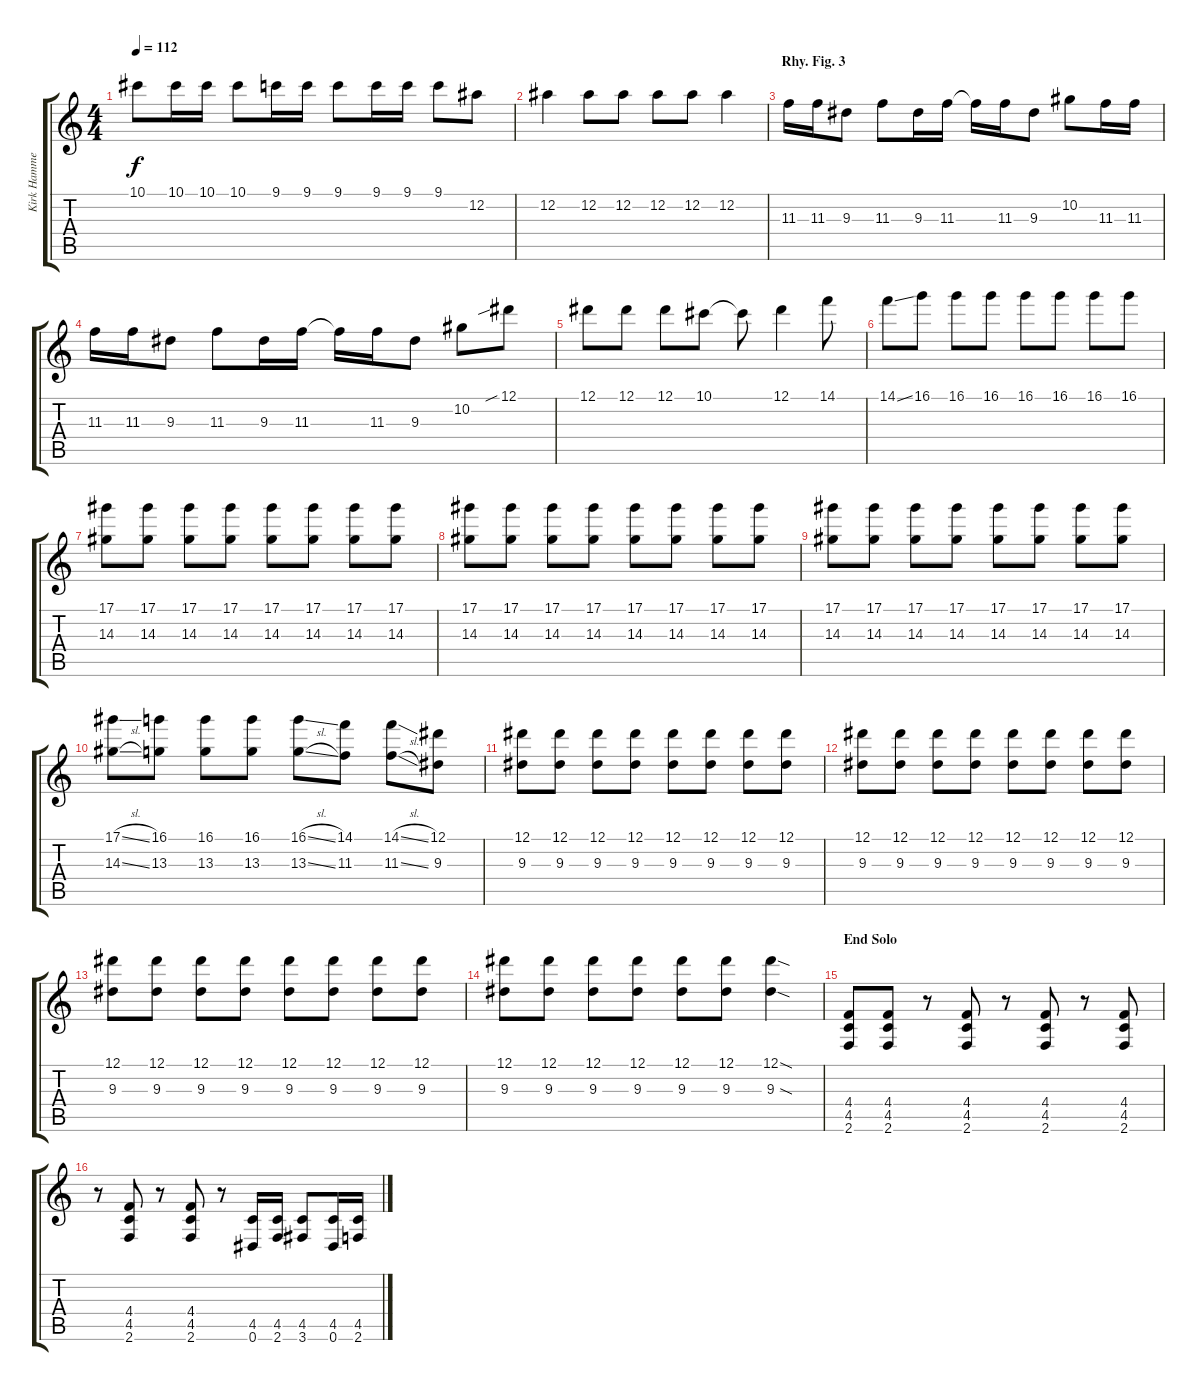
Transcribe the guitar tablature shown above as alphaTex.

\track ("Kirk Hammett (Guitar)" "Kirk Hamme") {instrument electricguitarclean}
\staff {score tabs}
\tuning (Eb4 Bb3 Gb3 Db3 Ab2 Eb2) {hide}
\ts (4 4)
\tempo 112
\clef g2
\ks c
10.1.8{dy f} 10.1.16 10.1.16 10.1.8 9.1.16 9.1.16 9.1.8 9.1.16 9.1.16 9.1.8 12.2.8 |
12.2.4 12.2.8 12.2.8 12.2.8 12.2.8 12.2.4 |
\section ("" "Rhy. Fig. 3")
11.3.16 11.3.16 9.3.8 11.3.8 9.3.16 11.3.16 11.3{t}.16 11.3.16 9.3.8 10.2.8 11.3.16 11.3.16 |
11.3.16 11.3.16 9.3.8 11.3.8 9.3.16 11.3.16 11.3{t}.16 11.3.16 9.3.8 10.2.8 12.1{sib}.8 |
12.1.8 12.1.8 12.1.8 10.1.8 10.1{t}.8 12.1.4 14.1.8 |
14.1{ss}.8 16.1.8 16.1.8 16.1.8 16.1.8 16.1.8 16.1.8 16.1.8 |
(17.1 14.3).8 (17.1 14.3).8 (17.1 14.3).8 (17.1 14.3).8 (17.1 14.3).8 (17.1 14.3).8 (17.1 14.3).8 (17.1 14.3).8 |
(17.1 14.3).8 (17.1 14.3).8 (17.1 14.3).8 (17.1 14.3).8 (17.1 14.3).8 (17.1 14.3).8 (17.1 14.3).8 (17.1 14.3).8 |
(17.1 14.3).8 (17.1 14.3).8 (17.1 14.3).8 (17.1 14.3).8 (17.1 14.3).8 (17.1 14.3).8 (17.1 14.3).8 (17.1 14.3).8 |
(17.1{sl} 14.3{sl}).8 (16.1 13.3).8 (16.1 13.3).8 (16.1 13.3).8 (16.1{sl} 13.3{sl}).8 (14.1 11.3).8 (14.1{sl} 11.3{sl}).8 (12.1 9.3).8 |
(12.1 9.3).8 (12.1 9.3).8 (12.1 9.3).8 (12.1 9.3).8 (12.1 9.3).8 (12.1 9.3).8 (12.1 9.3).8 (12.1 9.3).8 |
(12.1 9.3).8 (12.1 9.3).8 (12.1 9.3).8 (12.1 9.3).8 (12.1 9.3).8 (12.1 9.3).8 (12.1 9.3).8 (12.1 9.3).8 |
(12.1 9.3).8 (12.1 9.3).8 (12.1 9.3).8 (12.1 9.3).8 (12.1 9.3).8 (12.1 9.3).8 (12.1 9.3).8 (12.1 9.3).8 |
(12.1 9.3).8 (12.1 9.3).8 (12.1 9.3).8 (12.1 9.3).8 (12.1 9.3).8 (12.1 9.3).8 (12.1{sod} 9.3{sod}).4 |
\section ("" "End Solo")
(4.4 4.5 2.6).8 (4.4 4.5 2.6).8 r.8 (4.4 4.5 2.6).8 r.8 (4.4 4.5 2.6).8 r.8 (4.4 4.5 2.6).8 |
r.8 (4.4 4.5 2.6).8 r.8 (4.4 4.5 2.6).8 r.8 (4.5 0.6).16 (4.5 2.6).16 (4.5 3.6).8 (4.5 0.6).16 (4.5 2.6).16
